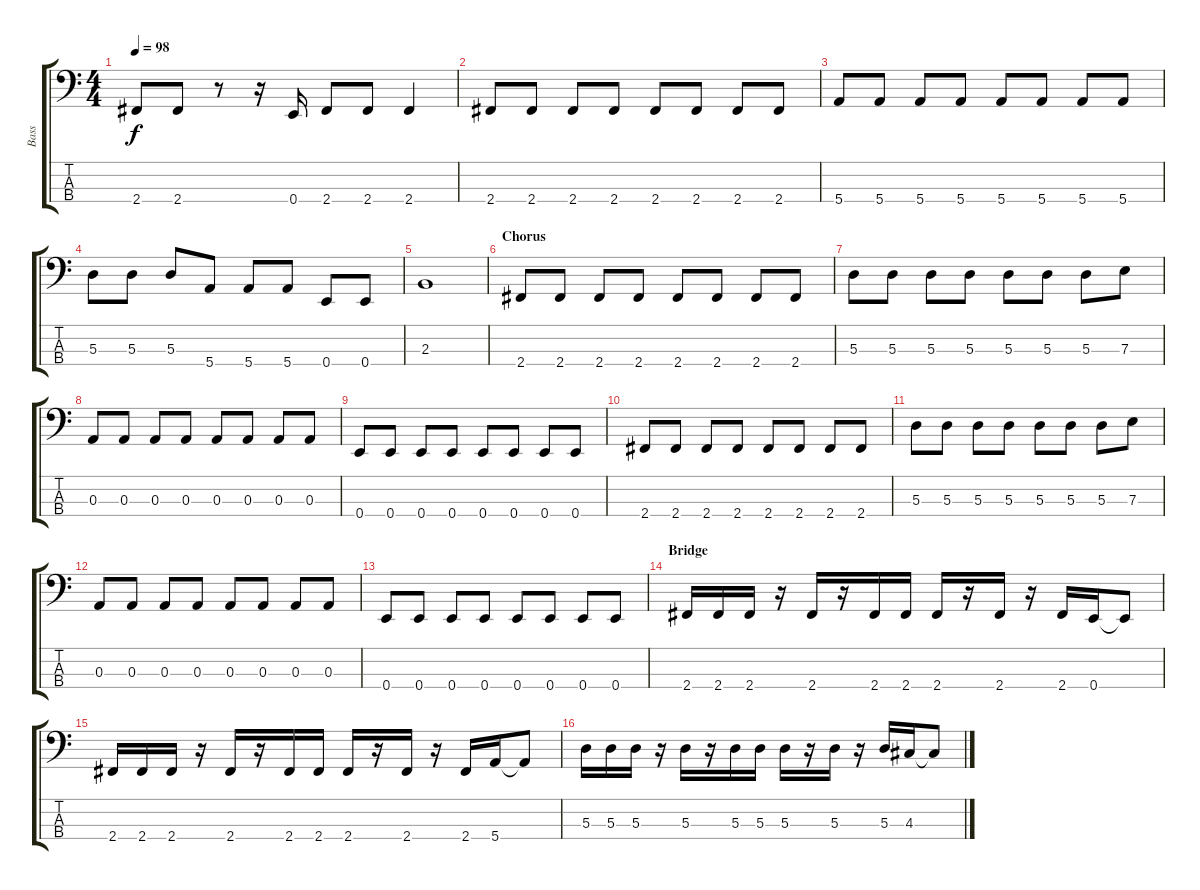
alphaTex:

\track ("Bass" "Bass") {instrument electricbassfinger}
\staff {score tabs}
\tuning (G2 D2 A1 E1) {hide}
\ts (4 4)
\tempo 98
\clef f4
\ks c
2.4.8{dy f} 2.4.8 r.8 r.16 0.4.16 2.4.8 2.4.8 2.4.4 |
2.4.8 2.4.8 2.4.8 2.4.8 2.4.8 2.4.8 2.4.8 2.4.8 |
5.4.8 5.4.8 5.4.8 5.4.8 5.4.8 5.4.8 5.4.8 5.4.8 |
5.3.8 5.3.8 5.3.8 5.4.8 5.4.8 5.4.8 0.4.8 0.4.8 |
2.3.1 |
\section ("" "Chorus")
2.4.8 2.4.8 2.4.8 2.4.8 2.4.8 2.4.8 2.4.8 2.4.8 |
5.3.8 5.3.8 5.3.8 5.3.8 5.3.8 5.3.8 5.3.8 7.3.8 |
0.3.8 0.3.8 0.3.8 0.3.8 0.3.8 0.3.8 0.3.8 0.3.8 |
0.4.8 0.4.8 0.4.8 0.4.8 0.4.8 0.4.8 0.4.8 0.4.8 |
2.4.8 2.4.8 2.4.8 2.4.8 2.4.8 2.4.8 2.4.8 2.4.8 |
5.3.8 5.3.8 5.3.8 5.3.8 5.3.8 5.3.8 5.3.8 7.3.8 |
0.3.8 0.3.8 0.3.8 0.3.8 0.3.8 0.3.8 0.3.8 0.3.8 |
0.4.8 0.4.8 0.4.8 0.4.8 0.4.8 0.4.8 0.4.8 0.4.8 |
\section ("" "Bridge")
2.4.16 2.4.16 2.4.16 r.16 2.4.16 r.16 2.4.16 2.4.16 2.4.16 r.16 2.4.16 r.16 2.4.16 0.4.16 0.4{t}.8 |
2.4.16 2.4.16 2.4.16 r.16 2.4.16 r.16 2.4.16 2.4.16 2.4.16 r.16 2.4.16 r.16 2.4.16 5.4.16 5.4{t}.8 |
5.3.16 5.3.16 5.3.16 r.16 5.3.16 r.16 5.3.16 5.3.16 5.3.16 r.16 5.3.16 r.16 5.3.16 4.3.16 4.3{t}.8
